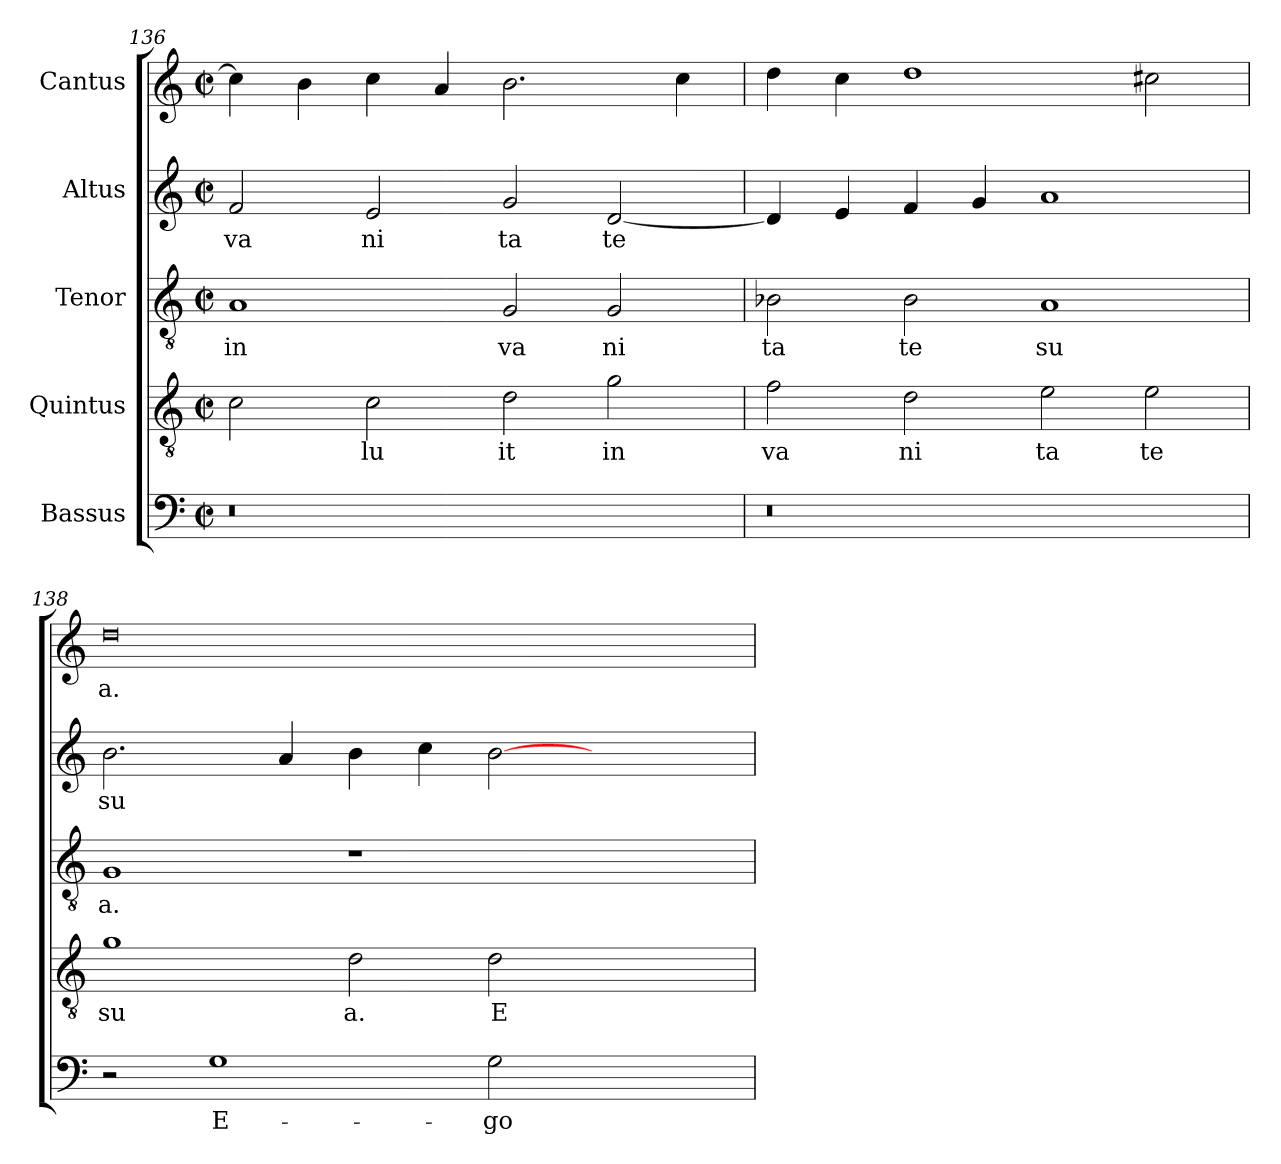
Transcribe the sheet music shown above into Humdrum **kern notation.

**kern	**text	**kern	**text	**kern	**text	**kern	**text	**kern	**text
*part5	*part5	*part4	*part4	*part3	*part3	*part2	*part2	*part1	*part1
*staff5	*staff5	*staff4	*staff4	*staff3	*staff3	*staff2	*staff2	*staff1	*staff1
*I"Bassus	*	*I"Quintus	*	*I"Tenor	*	*I"Altus	*	*I"Cantus	*
*clefF4	*	*clefGv2	*	*clefGv2	*	*clefG2	*	*clefG2	*
*M2/2	*	*M2/2	*	*M2/2	*	*M2/2	*	*M2/2	*
*met(c|)	*	*met(c|)	*	*met(c|)	*	*met(c|)	*	*met(c|)	*
=136	=136	=136	=136	=136	=136	=136	=136	=136	=136
!	!	!	!	!	!LO:LY:b:cj	!	!LO:LY:b:cj	!	!
0r	.	2c\	.	1A	in	2f/	va	4cc\]	.
.	.	.	.	.	.	.	.	4b\	.
!	!	!	!LO:LY:b:cj	!	!	!	!LO:LY:b:cj	!	!
.	.	2c\	lu	.	.	2e/	ni	4cc\	.
.	.	.	.	.	.	.	.	4a/	.
!	!	!	!LO:LY:b:cj	!	!LO:LY:b:cj	!	!LO:LY:b:cj	!	!
.	.	2d\	it	2G/	va	2g/	ta	2.b\	.
!	!	!	!LO:LY:b:cj	!	!LO:LY:b:cj	!	!LO:LY:b:cj	!	!
.	.	2g\	in	2G/	ni	[<2d/	te	.	.
.	.	.	.	.	.	.	.	4cc\	.
=137	=137	=137	=137	=137	=137	=137	=137	=137	=137
!	!	!	!LO:LY:b:cj	!	!LO:LY:b:cj	!	!	!	!
0r	.	2f\	va	2B-X\	ta	4d/]	.	4dd\	.
.	.	.	.	.	.	4e/	.	4cc\	.
!	!	!	!LO:LY:b:cj	!	!LO:LY:b:cj	!	!	!	!
.	.	2d\	ni	2B-\	te	4f/	.	1dd	.
.	.	.	.	.	.	4g/	.	.	.
!	!	!	!LO:LY:b:cj	!	!LO:LY:b:cj	!	!	!	!
.	.	2e\	ta	1A	su	1a	.	.	.
!	!	!	!LO:LY:b:cj	!	!	!	!	!	!
.	.	2e\	te	.	.	.	.	2cc#\	.
=138	=138	=138	=138	=138	=138	=138	=138	=138	=138
!	!	!	!LO:LY:b:cj	!	!LO:LY:b:cj	!	!LO:LY:b:cj	!	!LO:LY:b:cj
2r	.	1g	su	1G	a.	2.b\	su	0dd	a.
!	!LO:LY:b:cj	!	!	!	!	!	!	!	!
1G	E-	.	.	.	.	.	.	.	.
.	.	.	.	.	.	4a/	.	.	.
!	!	!	!LO:LY:b:cj	!LO:N:vis=1	!	!	!	!	!
.	.	2d\	a.	0r	.	4b\	.	.	.
.	.	.	.	.	.	4cc\	.	.	.
!	!LO:LY:b:cj	!	!LO:LY:b:cj	!	!	!	!	!	!
2G\	-go	2d\	E	.	.	[>2b\	.	.	.
1ryy	.	1ryy	.	.	.	1ryy	.	1ryy	.
=	=	=	=	=	=	=	=	=	=
*-	*-	*-	*-	*-	*-	*-	*-	*-	*-
